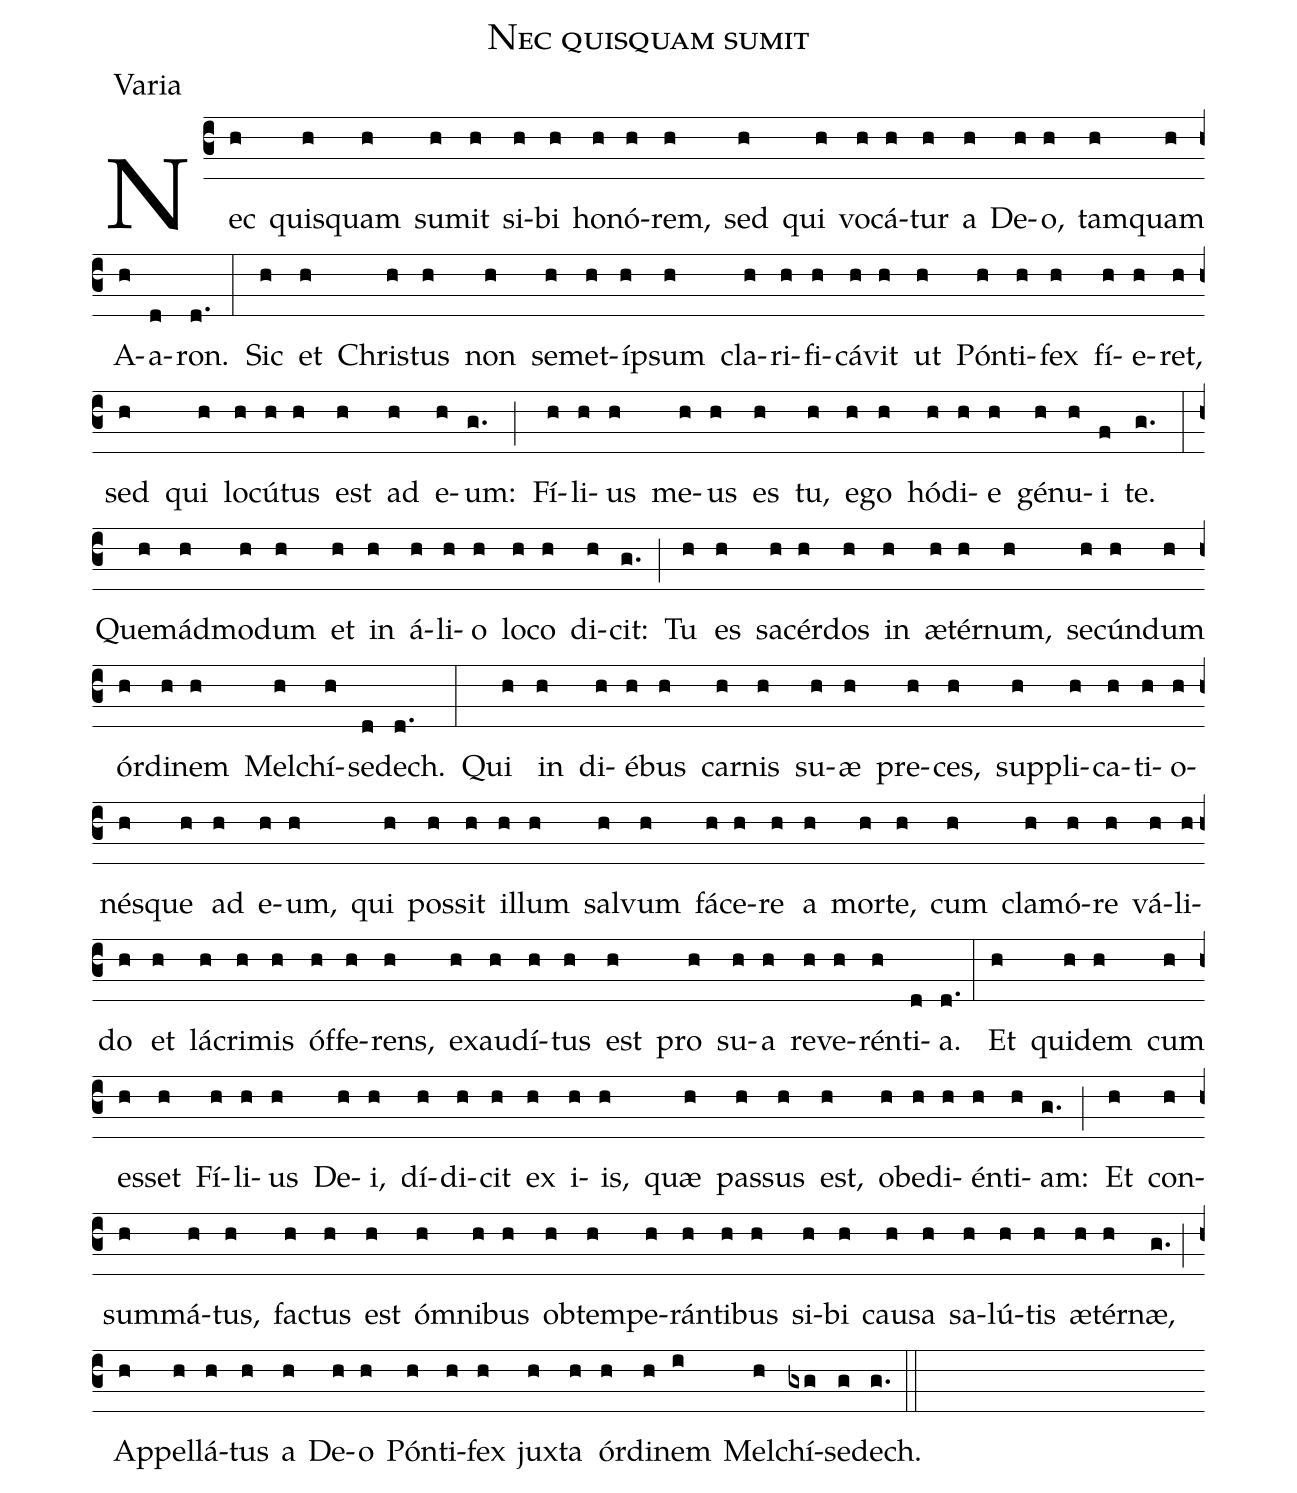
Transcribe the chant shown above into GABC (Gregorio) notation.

name:Nec quisquam sumit;
office-part:Varia;
%%
(c3) Nec(h) quis(h)quam(h) su(h)mit(h) si(h)bi(h) ho(h)nó(h)rem,(h) sed(h) qui(h) vo(h)cá(h)tur(h) a(h) De(h)o,(h) tam(h)quam(h) A(h)a(d)ron.(d.) (:) Sic(h) et(h) Chris(h)tus(h) non(h) se(h)met(h)íp(h)sum(h) cla(h)ri(h)fi(h)cá(h)vit(h) ut(h) Pón(h)ti(h)fex(h) fí(h)e(h)ret,(h) sed(h) qui(h) lo(h)cú(h)tus(h) est(h) ad(h) e(h)um:(g.) (;) Fí(h)li(h)us(h) me(h)us(h) es(h) tu,(h) e(h)go(h) hó(h)di(h)e(h) gé(h)nu(h)i(f) te.(g.) (:) Quem(h)ád(h)mo(h)dum(h) et(h) in(h) á(h)li(h)o(h) lo(h)co(h) di(h)cit:(g.) (;) Tu(h) es(h) sa(h)cér(h)dos(h) in(h) æ(h)tér(h)num,(h) se(h)cún(h)dum(h) ór(h)di(h)nem(h) Mel(h)chí(h)se(d)dech.(d.) (:) Qui(h) in(h) di(h)é(h)bus(h) car(h)nis(h) su(h)æ(h) pre(h)ces,(h) sup(h)pli(h)ca(h)ti(h)o(h)nés(h)que(h) ad(h) e(h)um,(h) qui(h) pos(h)sit(h) il(h)lum(h) sal(h)vum(h) fá(h)ce(h)re(h) a(h) mor(h)te,(h) cum(h) cla(h)mó(h)re(h) vá(h)li(h)do(h) et(h) lá(h)cri(h)mis(h) óf(h)fe(h)rens,(h) ex(h)au(h)dí(h)tus(h) est(h) pro(h) su(h)a(h) re(h)ve(h)rén(h)ti(d)a.(d.) (:) Et(h) qui(h)dem(h) cum(h) es(h)set(h) Fí(h)li(h)us(h) De(h)i,(h) dí(h)di(h)cit(h) ex(h) i(h)is,(h) quæ(h) pas(h)sus(h) est,(h) ob(h)e(h)di(h)én(h)ti(h)am:(g.) (;) Et(h) con(h)sum(h)má(h)tus,(h) fac(h)tus(h) est(h) óm(h)ni(h)bus(h) ob(h)tem(h)pe(h)rán(h)ti(h)bus(h) si(h)bi(h) cau(h)sa(h) sa(h)lú(h)tis(h) æ(h)tér(h)næ,(g.) (;) Ap(h)pel(h)lá(h)tus(h) a(h) De(h)o(h) Pón(h)ti(h)fex(h) jux(h)ta(h) ór(h)di(h)nem(i) Mel(h)chí(gxg)se(g)dech.(g.) (::)
